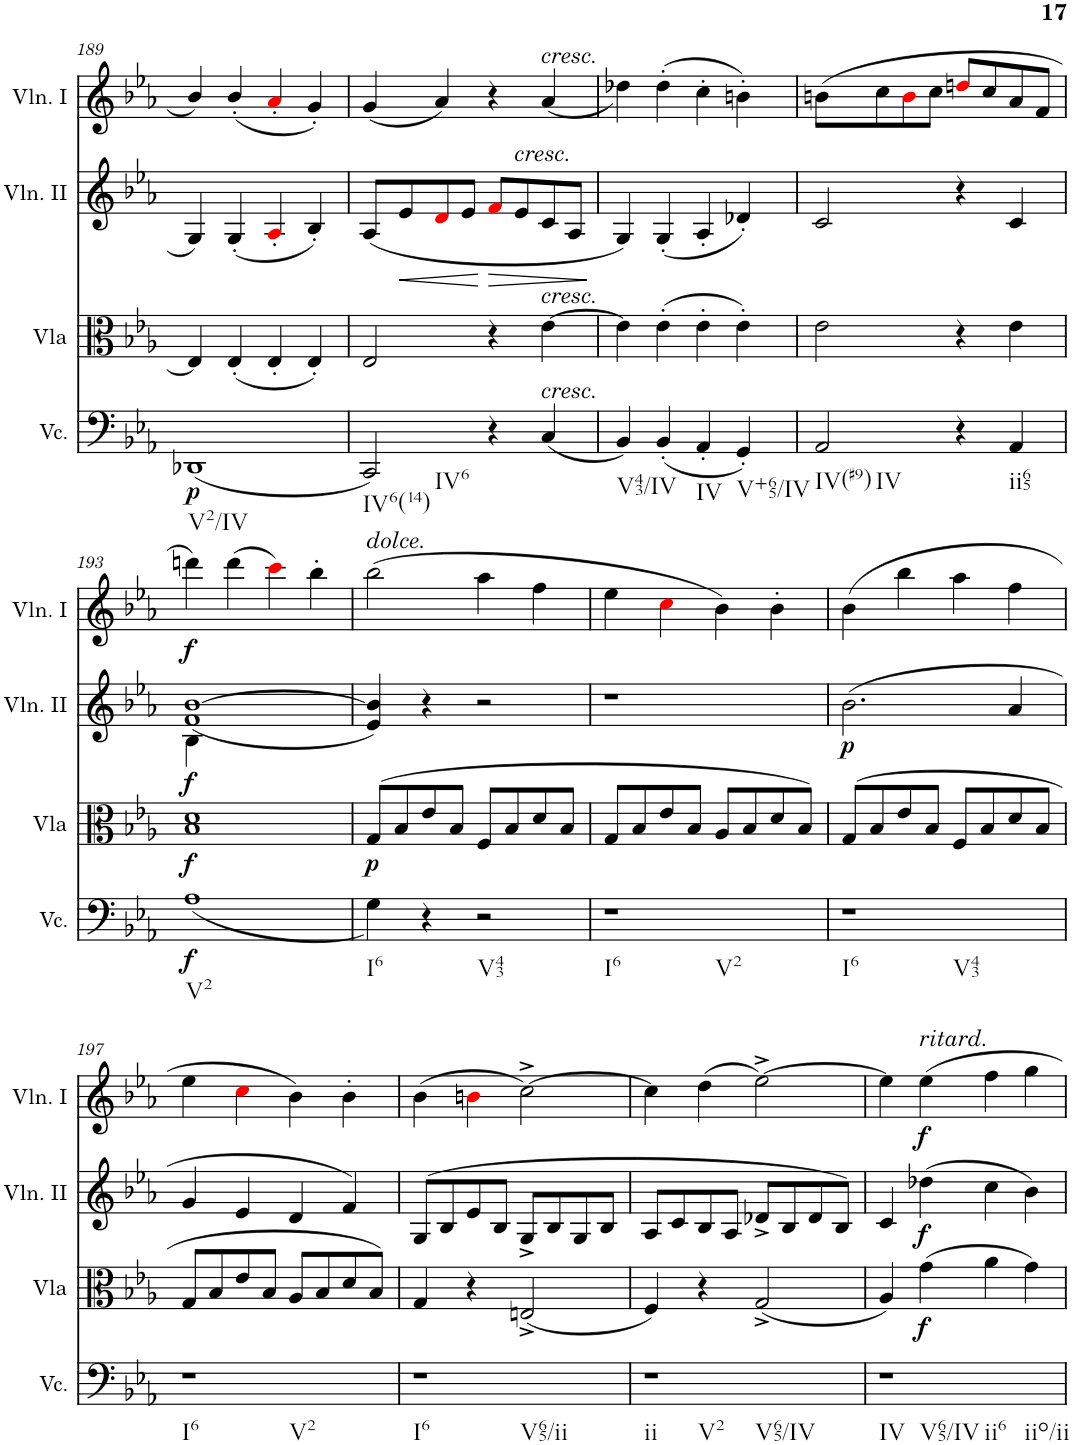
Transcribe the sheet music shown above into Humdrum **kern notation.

**kern	**dynam	**kern	**dynam	**kern	**dynam	**kern	**dynam
*part4	*part4	*part3	*part3	*part2	*part2	*part1	*part1
*staff4	*staff4	*staff3	*staff3	*staff2	*staff2	*staff1	*staff1
*I"Violoncello	*	*I"Viola	*	*I"Violino II	*	*I"Violino I	*
*I'Vc.	*	*I'Vla	*	*I'Vln. II	*	*I'Vln. I	*
!!LO:PB:g=z
*clefF4	*	*clefC3	*	*clefG2	*	*clefG2	*
*k[b-e-a-]	*	*k[b-e-a-]	*	*k[b-e-a-]	*	*k[b-e-a-]	*
*M4/4	*	*M4/4	*	*M4/4	*	*M4/4	*
*met(c)	*	*met(c)	*	*met(c)	*	*met(c)	*
=189	=189	=189	=189	=189	=189	=189	=189
!LO:TX:b:t=V2/IV	!	!	!	!	!	!	!
!	!LO:DY:b	!	!	!	!	!	!
(<1DD-X	p	4E-/]	.	4G/	.	4b-/	.
.	.	(<4E-'/	.	(<4G'/	.	(<4b-'/	.
.	.	4E-'/	.	4A-'i/	.	4a-'i/	.
.	.	4E-'/)	.	4B-'/)	.	4g'/)	.
=190	=190	=190	=190	=190	=190	=190	=190
!LO:TX:b:t=IV6(14)	!	!	!	!	!	!	!
!LO:TX:b:t=IV6	!	!	!	!	!	!	!
2CC/)	.	2E-/	.	(<8A-/L	.	(<4g/	.
!	!	!	!	!	!LO:HP:b	!	!
.	.	.	.	8e-/	<	.	.
.	.	.	.	8di/	.	4a-/)	.
.	.	.	.	8e-/J	.	.	.
!	!	!	!	!	!LO:HP:n=1:b	!	!
4r	.	4r	.	8fi/L	[ >	4r	.
!	!	!	!	!LO:TX:a:i:t=cresc.	!	!	!
.	.	.	.	8e-/	.	.	.
!	!	!	!	!	!	!LO:TX:a:i:t=cresc.	!
!	!	!LO:TX:a:i:t=cresc.	!	!	!	!	!
!LO:TX:a:i:t=cresc.	!	!	!	!	!	!	!
(<4C/	.	[4e-\	.	8c/	.	(<4a-/	.
.	.	.	.	8A-/J	.	.	.
.	.	.	.	.	]	.	.
=191	=191	=191	=191	=191	=191	=191	=191
!LO:TX:b:t=V43/IV	!	!	!	!	!	!	!
4BB-/)	.	4e-\]	.	4G/)	.	4dd-X\)	.
(<4BB-'/	.	(>4e-'\	.	(<4G'/	.	(>4dd-'\	.
!LO:TX:b:t=IV	!	!	!	!	!	!	!
4AA-'/	.	4e-'\	.	4A-'/	.	4cc'\	.
!LO:TX:b:t=V+65/IV	!	!	!	!	!	!	!
4GG'/)	.	4e-'\)	.	4d-X'/)	.	4bn'\)	.
=192	=192	=192	=192	=192	=192	=192	=192
!LO:TX:b:t=IV(#9)	!	!	!	!	!	!	!
!LO:TX:b:t=IV	!	!	!	!	!	!	!
2AA-/	.	2e-\	.	2c/	.	(>8bn\L	.
.	.	.	.	.	.	8cc\	.
.	.	.	.	.	.	8bi\	.
.	.	.	.	.	.	8cc\J	.
4r	.	4r	.	4r	.	8ddni/L	.
.	.	.	.	.	.	8cc/	.
!LO:TX:b:t=ii65	!	!	!	!	!	!	!
4AA-/	.	4e-\	.	4c/	.	8a-/	.
.	.	.	.	.	.	8f/J	.
!!LO:LB:g=z
=193	=193	=193	=193	=193	=193	=193	=193
*	*	*	*	*^	*	*	*
!LO:TX:b:t=V2	!	!	!	!	!	!	!	!
!	!LO:DY:b	!	!LO:DY:b	!	!	!LO:DY:b	!	!LO:DY:b
(<1A-	f	1B- 1d	f	(<1f [1b-	4B-\	f	4dddn\)	f
.	.	.	.	.	2.ryy	.	(>4ddd\	.
.	.	.	.	.	.	.	4ccci\)	.
.	.	.	.	.	.	.	4bb-'\	.
*	*	*	*	*v	*v	*	*	*
=194	=194	=194	=194	=194	=194	=194	=194
!	!	!	!	!	!	!LO:TX:a:i:t=dolce.	!
!LO:TX:b:t=I6	!	!	!	!	!	!	!
!	!	!	!LO:DY:b	!	!	!	!
4G\)	.	(>8G/L	p	4e-/ 4b-/])	.	(>2bb-\	.
.	.	8B-/	.	.	.	.	.
4r	.	8e-/	.	4r	.	.	.
.	.	8B-/J	.	.	.	.	.
!LO:TX:b:t=V43	!	!	!	!	!	!	!
2r	.	8F/L	.	2r	.	4aa-\	.
.	.	8B-/	.	.	.	.	.
.	.	8d/	.	.	.	4ff\	.
.	.	8B-/J	.	.	.	.	.
=195	=195	=195	=195	=195	=195	=195	=195
!LO:TX:b:t=I6	!	!	!	!	!	!	!
!LO:TX:b:t=V2	!	!	!	!	!	!	!
1r	.	8G/L	.	1r	.	4ee-\	.
.	.	8B-/	.	.	.	.	.
.	.	8e-/	.	.	.	4cci\	.
.	.	8B-/J	.	.	.	.	.
.	.	8A-/L	.	.	.	4b-\)	.
.	.	8B-/	.	.	.	.	.
.	.	8d/	.	.	.	4b-'\	.
.	.	8B-/J)	.	.	.	.	.
=196	=196	=196	=196	=196	=196	=196	=196
!LO:TX:b:t=I6	!	!	!	!	!	!	!
!LO:TX:b:t=V43	!	!	!	!	!	!	!
!	!	!	!	!	!LO:DY:b	!	!
1r	.	(>8G/L	.	(>2.b-\	p	(>4b-\	.
.	.	8B-/	.	.	.	.	.
.	.	8e-/	.	.	.	4bb-\	.
.	.	8B-/J	.	.	.	.	.
.	.	8F/L	.	.	.	4aa-\	.
.	.	8B-/	.	.	.	.	.
.	.	8d/	.	4a-/	.	4ff\	.
.	.	8B-/J	.	.	.	.	.
!!LO:LB:g=z
=197	=197	=197	=197	=197	=197	=197	=197
!LO:TX:b:t=I6	!	!	!	!	!	!	!
!LO:TX:b:t=V2	!	!	!	!	!	!	!
1r	.	8G/L	.	4g/	.	4ee-\	.
.	.	8B-/	.	.	.	.	.
.	.	8e-/	.	4e-/	.	4cci\	.
.	.	8B-/J	.	.	.	.	.
.	.	8A-/L	.	4d/	.	4b-\)	.
.	.	8B-/	.	.	.	.	.
.	.	8d/	.	4f/)	.	4b-'\	.
.	.	8B-/J)	.	.	.	.	.
=198	=198	=198	=198	=198	=198	=198	=198
!LO:TX:b:t=I6	!	!	!	!	!	!	!
!LO:TX:b:t=V65/ii	!	!	!	!	!	!	!
1r	.	4G/	.	(>8G/L	.	(>4b-\	.
.	.	.	.	8B-/	.	.	.
.	.	4r	.	8e-/	.	4bni\	.
.	.	.	.	8B-/J	.	.	.
.	.	(<2En^/	.	8G^/L	.	[2cc^\)	.
.	.	.	.	8B-/	.	.	.
.	.	.	.	8G/	.	.	.
.	.	.	.	8B-/J	.	.	.
=199	=199	=199	=199	=199	=199	=199	=199
!LO:TX:b:t=ii	!	!	!	!	!	!	!
!LO:TX:b:t=V2	!	!	!	!	!	!	!
!LO:TX:b:t=V65/IV	!	!	!	!	!	!	!
1r	.	4F/)	.	8A-/L	.	4cc\]	.
.	.	.	.	8c/	.	.	.
.	.	4r	.	8B-/	.	(>4dd\	.
.	.	.	.	8A-/J	.	.	.
.	.	(<2G^/	.	8d-X^/L	.	[2ee-^\)	.
.	.	.	.	8B-/	.	.	.
.	.	.	.	8d-/	.	.	.
.	.	.	.	8B-/J)	.	.	.
=200	=200	=200	=200	=200	=200	=200	=200
!LO:TX:b:t=IV	!	!	!	!	!	!	!
!LO:TX:b:t=V65/IV	!	!	!	!	!	!	!
!LO:TX:b:t=ii6	!	!	!	!	!	!	!
!LO:TX:b:t=iio/ii	!	!	!	!	!	!	!
1r	.	4A-/)	.	4c/	.	4ee-\]	.
!	!	!	!	!	!	!LO:TX:a:i:t=ritard.	!
!	!	!	!LO:DY:b	!	!LO:DY:b	!	!LO:DY:b
.	.	(>4g\	f	(>4dd-X\	f	4ee-\	f
.	.	4a-\	.	4cc\	.	4ff\	.
.	.	4g\)	.	4b-\)	.	4gg\	.
=	=	=	=	=	=	=	=
*-	*-	*-	*-	*-	*-	*-	*-
